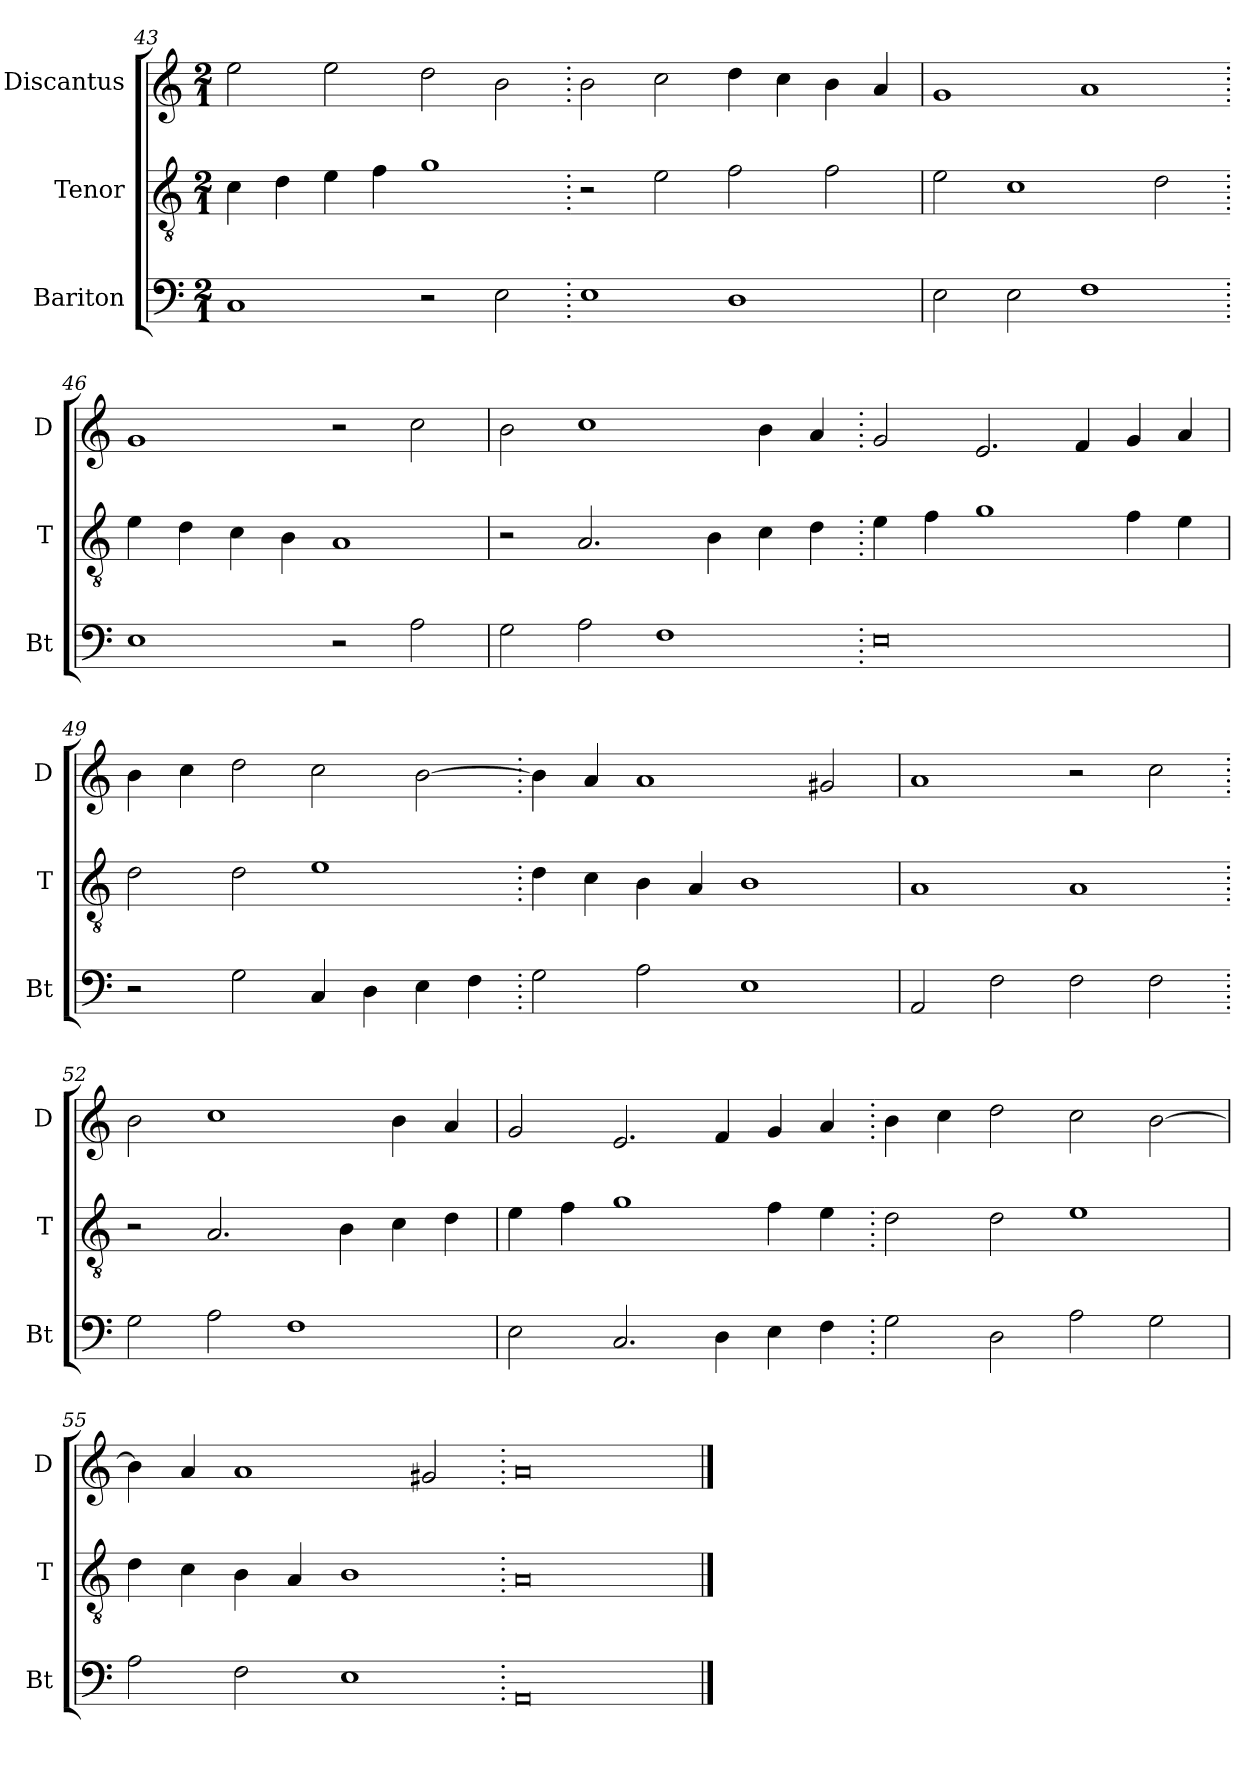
**kern	**kern	**kern
*part3	*part2	*part1
*staff3	*staff2	*staff1
*I"Bariton	*I"Tenor	*I"Discantus
*I'Bt	*I'T	*I'D
*clefF4	*clefGv2	*clefG2
*k[]	*k[]	*k[]
*M2/1	*M2/1	*M2/1
=43	=43	=43
1C	4c\	2ee\
.	4d\	.
.	4e\	2ee\
.	4f\	.
2r	1g	2dd\
2E\	.	2b\
=44.	=44.	=44.
1E	2r	2b\
.	2e\	2cc\
1D	2f\	4dd\
.	.	4cc\
.	2f\	4b\
.	.	4a/
=45	=45	=45
2E\	2e\	1g
2E\	1c	.
1F	.	1a
.	2d\	.
=46.	=46.	=46.
1E	4e\	1g
.	4d\	.
.	4c\	.
.	4B\	.
2r	1A	2r
2A\	.	2cc\
=47	=47	=47
2G\	2r	2b\
2A\	2.A/	1cc
1F	.	.
.	4B\	.
.	4c\	4b\
.	4d\	4a/
=48.	=48.	=48.
0E	4e\	2g/
.	4f\	.
.	1g	2.e/
.	.	4f/
.	4f\	4g/
.	4e\	4a/
=49	=49	=49
2r	2d\	4b\
.	.	4cc\
2G\	2d\	2dd\
4C/	1e	2cc\
4D\	.	.
4E\	.	[2b\
4F\	.	.
=50.	=50.	=50.
2G\	4d\	4b\]
.	4c\	4a/
2A\	4B\	1a
.	4A/	.
1E	1B	.
.	.	2g#X/
=51	=51	=51
2AA/	1A	1a
2F\	.	.
2F\	1A	2r
2F\	.	2cc\
=52.	=52.	=52.
2G\	2r	2b\
2A\	2.A/	1cc
1F	.	.
.	4B\	.
.	4c\	4b\
.	4d\	4a/
=53	=53	=53
2E\	4e\	2g/
.	4f\	.
2.C/	1g	2.e/
4D\	.	4f/
4E\	4f\	4g/
4F\	4e\	4a/
=54.	=54.	=54.
2G\	2d\	4b\
.	.	4cc\
2D\	2d\	2dd\
2A\	1e	2cc\
2G\	.	[2b\
=55	=55	=55
2A\	4d\	4b\]
.	4c\	4a/
2F\	4B\	1a
.	4A/	.
1E	1B	.
.	.	2g#X/
=56.	=56.	=56.
0AA	0A	0a
==	==	==
*-	*-	*-
